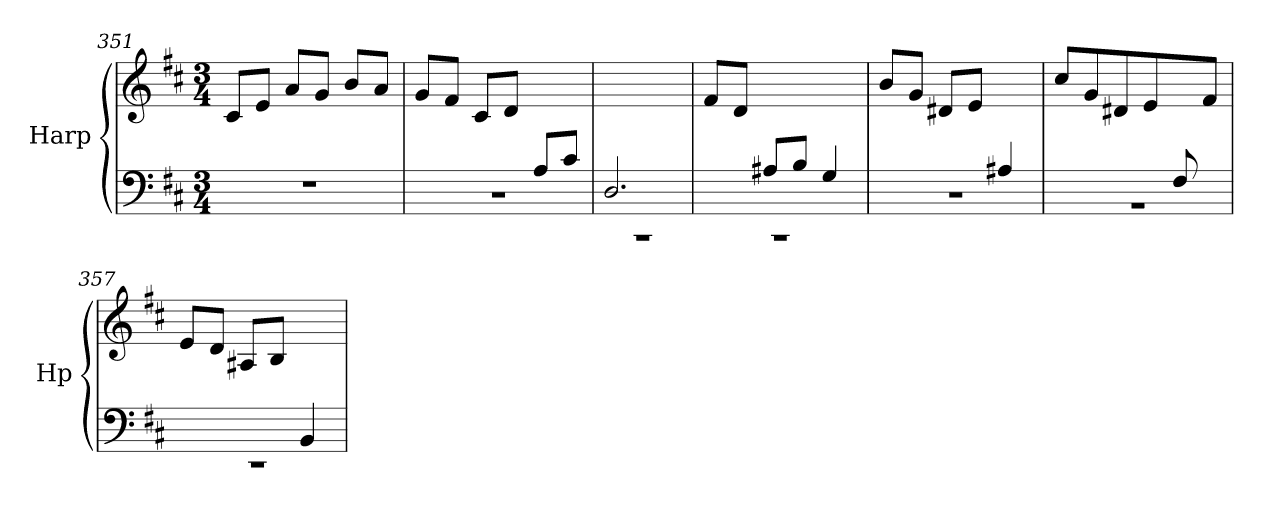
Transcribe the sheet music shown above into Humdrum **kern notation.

**kern	**kern
*part1	*part1
*staff2	*staff1
*I"Harp	*
*I'Hp	*
*clefF4	*clefG2
*k[f#c#]	*k[f#c#]
*M3/4	*M3/4
=351	=351
2.r	8c#/L
.	8e/J
.	8a/L
.	8g/J
.	8b/L
.	8a/J
=352	=352
*^	*
2ryy	2.r	8g/L
.	.	8f#/J
.	.	8c#/L
.	.	8d/J
8A/L	.	4ryy
8c#/J	.	.
!!LO:LB:g=z
=353	=353	=353
2.D/	2.rCC	2.ryy
=354	=354	=354
4ryy	2.rCC	8f#/L
.	.	8d/J
8A#X/L	.	2ryy
8B/J	.	.
4G/	.	.
=355	=355	=355
2ryy	2.r	8b/L
.	.	8g/J
.	.	8d#X/L
.	.	8e/J
4A#X/	.	4ryy
=356	=356	=356
2ryy	2.r	8cc#/L
.	.	8g/J
.	.	8d#X/L
.	.	8e/J
8F#/L	.	8ryy
8ryy	.	8f#\J
=357	=357	=357
2ryy	2.r	8e/L
.	.	8d/J
.	.	8A#X/L
.	.	8B/J
4BB/	.	4ryy
*v	*v	*
=	=
*-	*-
